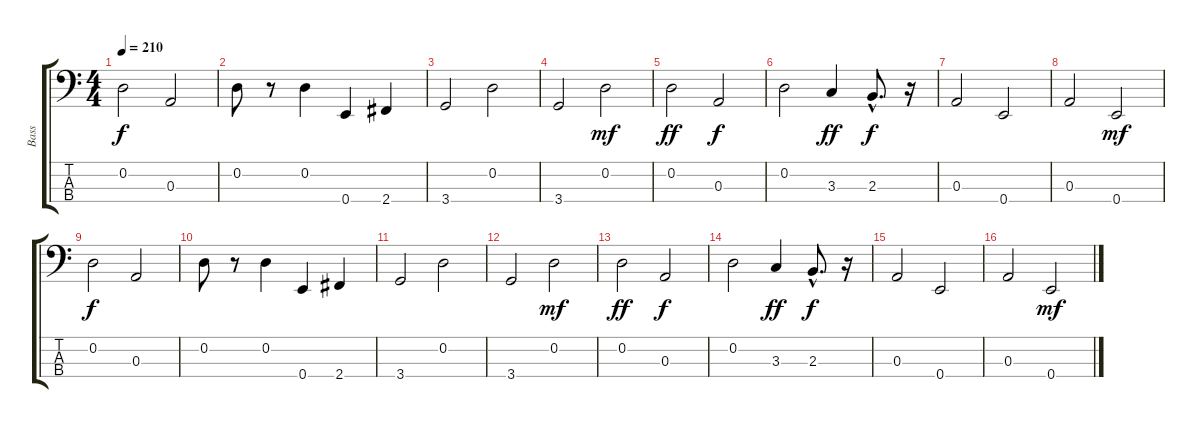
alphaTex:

\track ("Bass  " "Bass  ") {instrument electricbassfinger}
\staff {score tabs}
\tuning (G2 D2 A1 E1) {hide}
\ts (4 4)
\tempo 210
\clef f4
\ks c
0.2.2{dy f} 0.3.2 |
0.2.8 r.8 0.2.4 0.4.4 2.4.4 |
3.4.2 0.2.2 |
3.4.2 0.2.2{dy mf} |
0.2.2{dy ff} 0.3.2{dy f} |
0.2.2 3.3.4{dy ff} 2.3{hac}.8{d dy f} r.16 |
0.3.2 0.4.2 |
0.3.2 0.4.2{dy mf} |
0.2.2{dy f} 0.3.2 |
0.2.8 r.8 0.2.4 0.4.4 2.4.4 |
3.4.2 0.2.2 |
3.4.2 0.2.2{dy mf} |
0.2.2{dy ff} 0.3.2{dy f} |
0.2.2 3.3.4{dy ff} 2.3{hac}.8{d dy f} r.16 |
0.3.2 0.4.2 |
0.3.2 0.4.2{dy mf}
